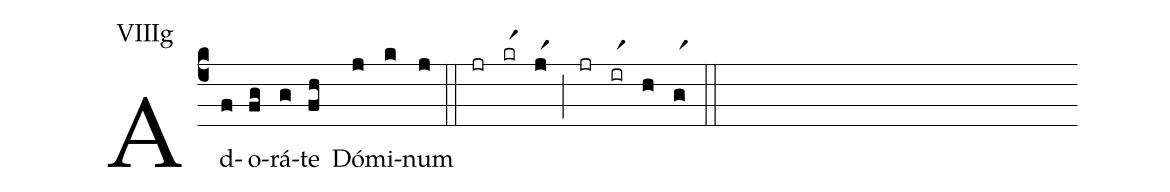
annotation: VIIIg;
%%
(c4)Ad(f)o(fg)rá(g)te(fh) Dó(j)mi(k)num(j) (::) (jr)(krr1)(jr1)(;)(jr)(irr1)(h)(gr1)(::)
